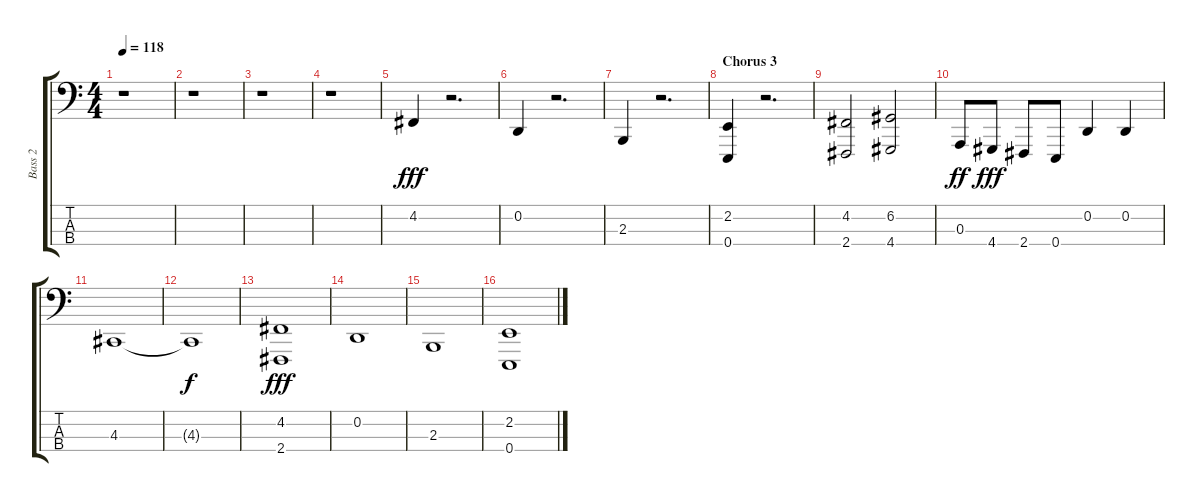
\track ("Bass 2" "Bass 2") {instrument pad3polysynth}
\staff {score tabs}
\tuning (G2 D2 A1 E1) {hide}
\ts (4 4)
\tempo 118
\clef f4
\ks c
r.1{dy fff} |
r.1 |
r.1 |
r.1 |
4.2.4 r.2{d} |
0.2.4 r.2{d} |
2.3.4 r.2{d} |
\section ("" "Chorus 3")
(2.2 0.4).4 r.2{d} |
(4.2 2.4).2 (6.2 4.4).2 |
0.3.8{dy ff} 4.4.8{dy fff} 2.4.8 0.4.8 0.2.4 0.2.4 |
4.3.1 |
4.3{t}.1{dy f} |
(4.2 2.4).1{dy fff} |
0.2.1 |
2.3.1 |
(2.2 0.4).1
